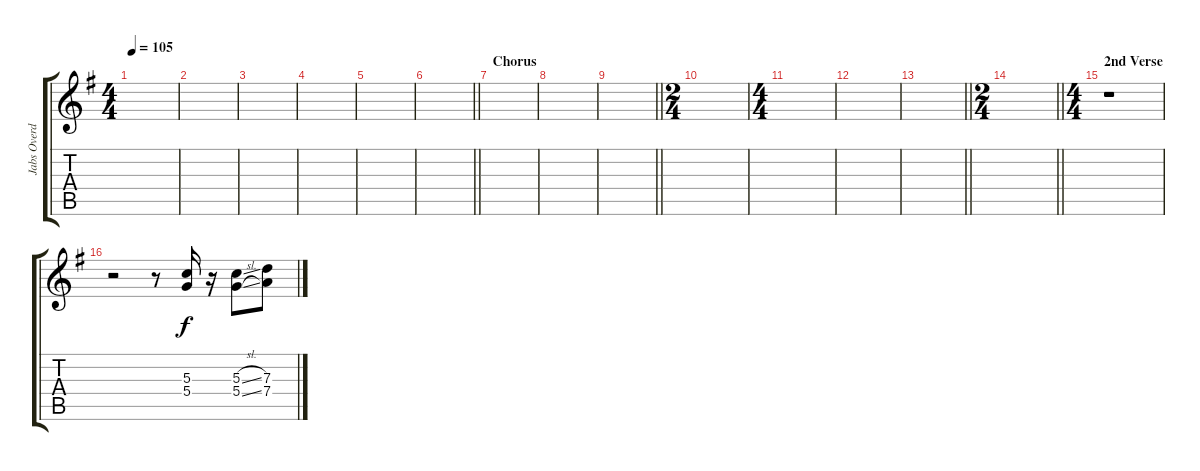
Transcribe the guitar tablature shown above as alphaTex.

\track ("Jabs Overdub" "Jabs Overd") {instrument overdrivenguitar}
\staff {score tabs}
\tuning (E4 B3 G3 D3 A2 E2) {hide}
\ts (4 4)
\tempo 105
\clef g2
\ks g
|
|
|
|
|
\barLineRight lightlight
|
\section ("" "Chorus")
|
|
\barLineRight lightlight
|
\ts (2 4)
|
\ts (4 4)
|
|
\barLineRight lightlight
|
\ts (2 4)
\barLineRight lightlight
|
\ts (4 4)
\section ("" "2nd Verse")
r.1 |
r.2 r.8 (5.3 5.4).16 r.16 (5.3{sl} 5.4{sl}).8 (7.3 7.4).8
